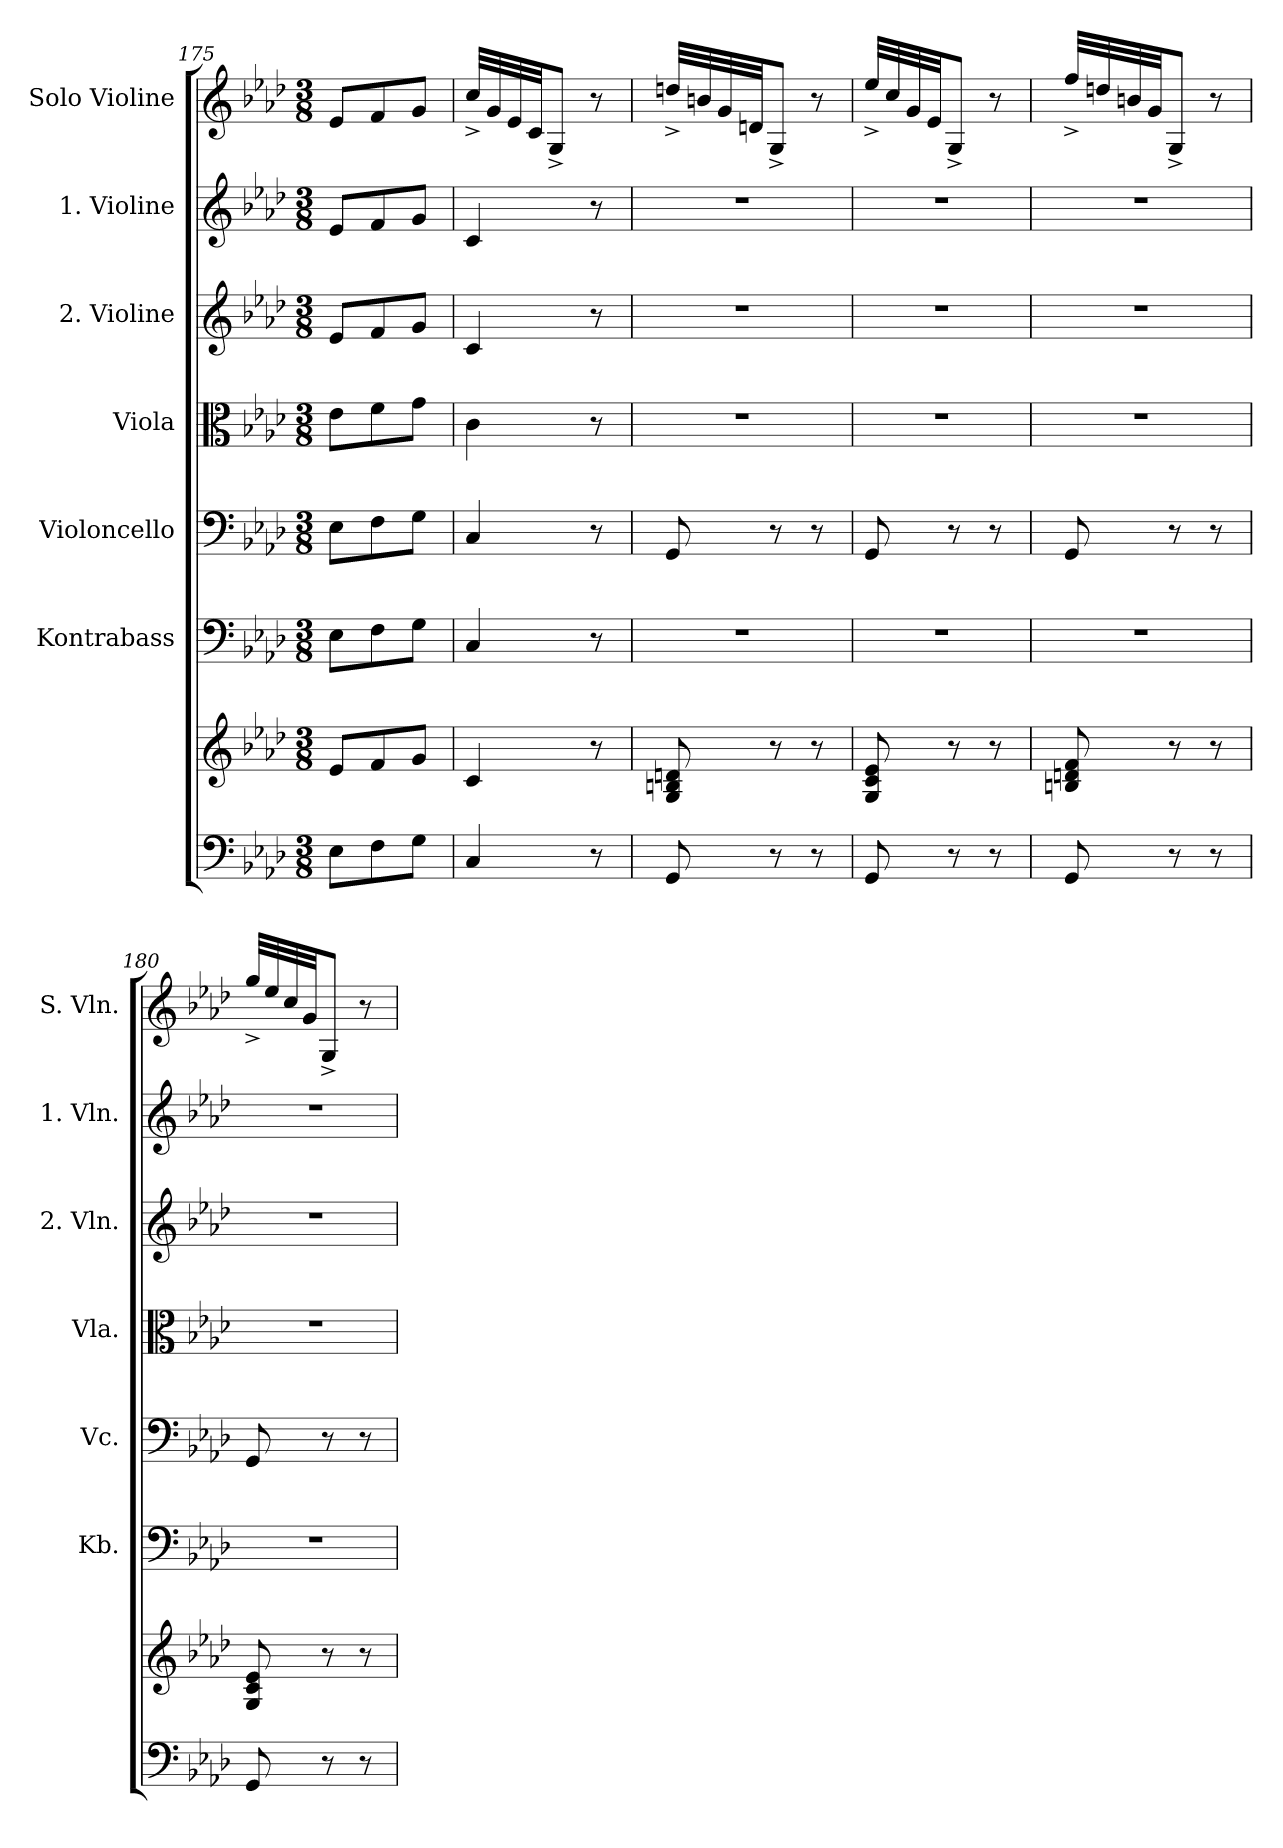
**kern	**kern	**kern	**kern	**kern	**kern	**kern	**kern
*part7	*part7	*part6	*part5	*part4	*part3	*part2	*part1
*staff8	*staff7	*staff6	*staff5	*staff4	*staff3	*staff2	*staff1
*	*	*I"Kontrabass	*I"Violoncello	*I"Viola	*I"2. Violine	*I"1. Violine	*I"Solo Violine
*	*	*I'Kb.	*I'Vc.	*I'Vla.	*I'2. Vln.	*I'1. Vln.	*I'S. Vln.
*clefF4	*clefG2	*clefF4	*clefF4	*clefC3	*clefG2	*clefG2	*clefG2
*	*	*ITrd7c12	*	*	*	*	*
*k[b-e-a-d-]	*k[b-e-a-d-]	*k[b-e-a-d-]	*k[b-e-a-d-]	*k[b-e-a-d-]	*k[b-e-a-d-]	*k[b-e-a-d-]	*k[b-e-a-d-]
*f:	*f:	*f:	*f:	*f:	*f:	*f:	*f:
*M3/8	*M3/8	*M3/8	*M3/8	*M3/8	*M3/8	*M3/8	*M3/8
=175	=175	=175	=175	=175	=175	=175	=175
8E-\L	8e-/L	8EE-\L	8E-\L	8e-\L	8e-/L	8e-/L	8e-/L
8F\	8f/	8FF\	8F\	8f\	8f/	8f/	8f/
8G\J	8g/J	8GG\J	8G\J	8g\J	8g/J	8g/J	8g/J
=176	=176	=176	=176	=176	=176	=176	=176
4C/	4c/	4CC/	4C/	4c\	4c/	4c/	32cc^/LLL
.	.	.	.	.	.	.	32g/
.	.	.	.	.	.	.	32e-/
.	.	.	.	.	.	.	32c/JJ
.	.	.	.	.	.	.	8G^/J
8r	8r	8r	8r	8r	8r	8r	8r
!!LO:PB:g=z
=177	=177	=177	=177	=177	=177	=177	=177
8GG/	8G/ 8Bn/ 8dn/	4.r	8GG/	4.r	4.r	4.r	32ddn^/LLL
.	.	.	.	.	.	.	32bn/
.	.	.	.	.	.	.	32g/
.	.	.	.	.	.	.	32dn/JJ
8r	8r	.	8r	.	.	.	8G^/J
8r	8r	.	8r	.	.	.	8r
=178	=178	=178	=178	=178	=178	=178	=178
8GG/	8G/ 8c/ 8e-/	4.r	8GG/	4.r	4.r	4.r	32ee-^/LLL
.	.	.	.	.	.	.	32cc/
.	.	.	.	.	.	.	32g/
.	.	.	.	.	.	.	32e-/JJ
8r	8r	.	8r	.	.	.	8G^/J
8r	8r	.	8r	.	.	.	8r
=179	=179	=179	=179	=179	=179	=179	=179
8GG/	8Bn/ 8dn/ 8f/	4.r	8GG/	4.r	4.r	4.r	32ff^/LLL
.	.	.	.	.	.	.	32ddn/
.	.	.	.	.	.	.	32bn/
.	.	.	.	.	.	.	32g/JJ
8r	8r	.	8r	.	.	.	8G^/J
8r	8r	.	8r	.	.	.	8r
=180	=180	=180	=180	=180	=180	=180	=180
8GG/	8G/ 8c/ 8e-/	4.r	8GG/	4.r	4.r	4.r	32gg^/LLL
.	.	.	.	.	.	.	32ee-/
.	.	.	.	.	.	.	32cc/
.	.	.	.	.	.	.	32g/JJ
8r	8r	.	8r	.	.	.	8G^/J
8r	8r	.	8r	.	.	.	8r
=	=	=	=	=	=	=	=
*-	*-	*-	*-	*-	*-	*-	*-
